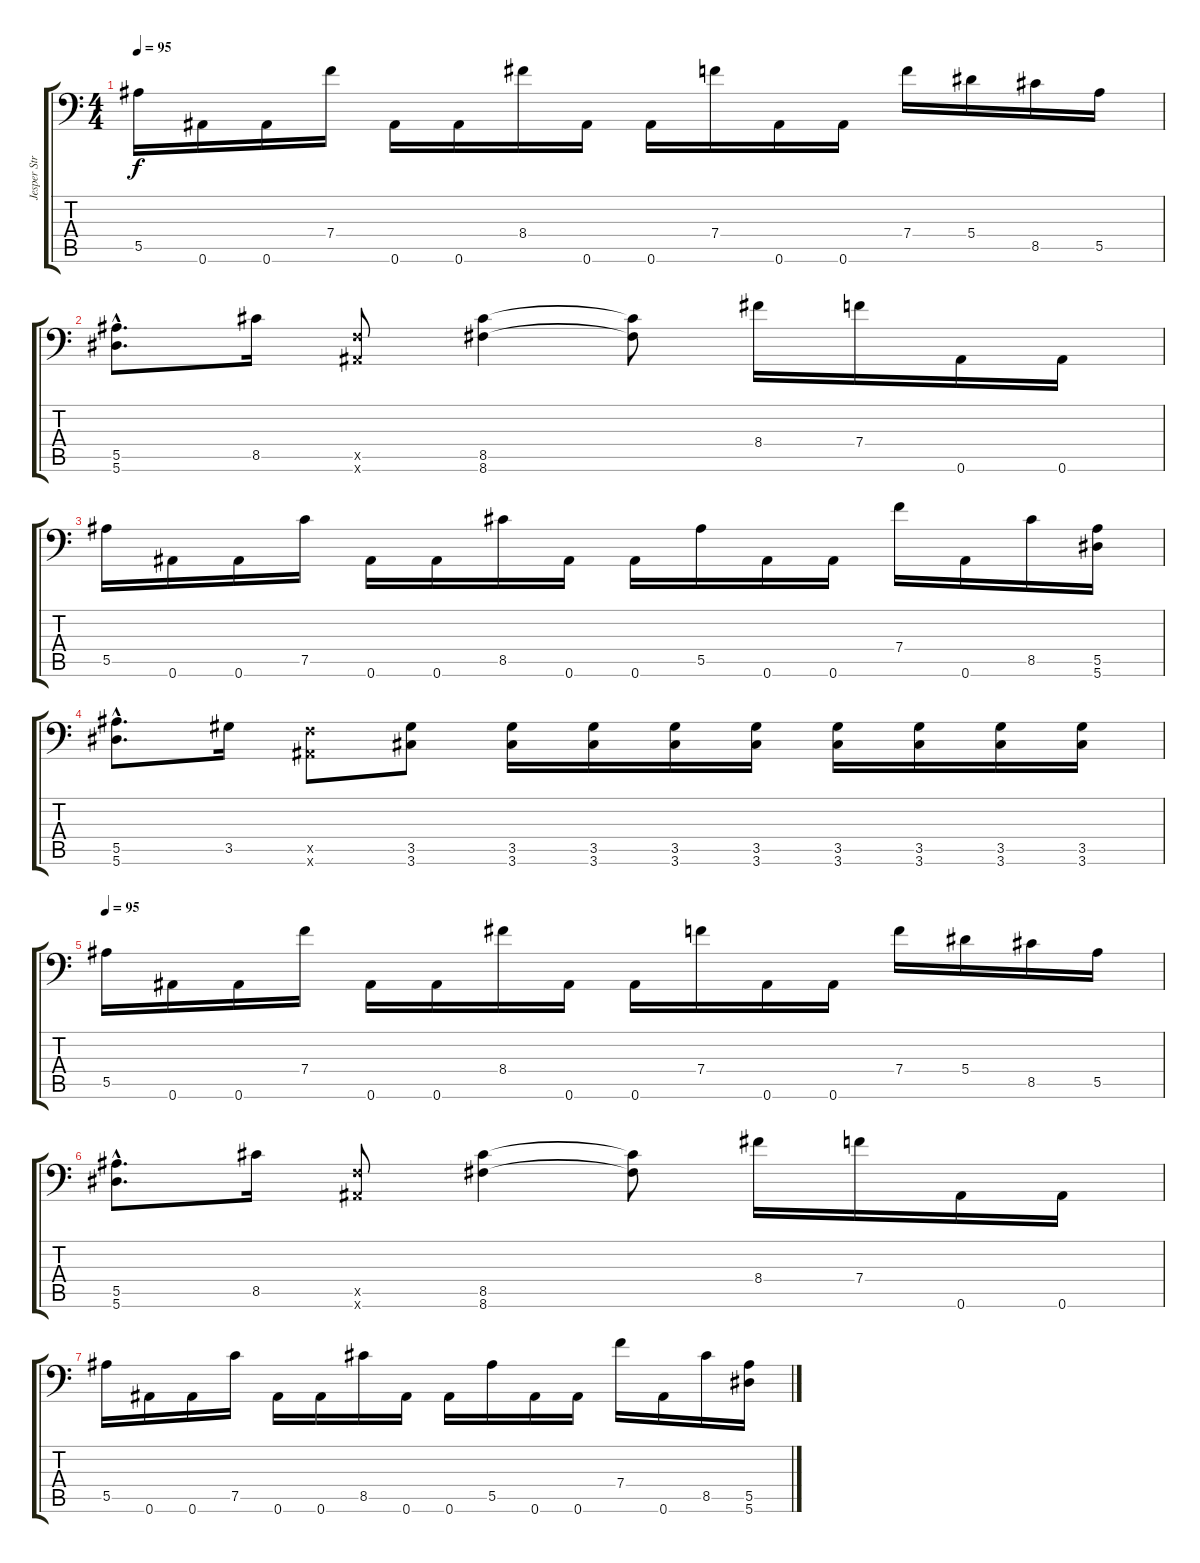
\track ("Jesper Stromblad" "Jesper Str") {instrument overdrivenguitar}
\staff {score tabs}
\tuning (C4 G3 Eb3 Bb2 F2 Bb1) {hide}
\ts (4 4)
\tempo 95
\clef f4
\ks c
5.5.16{dy f} 0.6.16 0.6.16 7.4.16 0.6.16 0.6.16 8.4.16 0.6.16 0.6.16 7.4.16 0.6.16 0.6.16 7.4.16 5.4.16 8.5.16 5.5.16 |
(5.5{hac} 5.6{hac}).8{d} 8.5.16 (0.5{x} 0.6{x}).8 (8.5 8.6).4 (8.5{t} 8.6{t}).8 8.4.16 7.4.16 0.6.16 0.6.16 |
5.5.16 0.6.16 0.6.16 7.5.16 0.6.16 0.6.16 8.5.16 0.6.16 0.6.16 5.5.16 0.6.16 0.6.16 7.4.16 0.6.16 8.5.16 (5.5 5.6).16 |
(5.5{hac} 5.6{hac}).8{d} 3.5.16 (0.5{x} 0.6{x}).8 (3.5 3.6).8 (3.5 3.6).16 (3.5 3.6).16 (3.5 3.6).16 (3.5 3.6).16 (3.5 3.6).16 (3.5 3.6).16 (3.5 3.6).16 (3.5 3.6).16 |
\tempo 95
5.5.16 0.6.16 0.6.16 7.4.16 0.6.16 0.6.16 8.4.16 0.6.16 0.6.16 7.4.16 0.6.16 0.6.16 7.4.16 5.4.16 8.5.16 5.5.16 |
(5.5{hac} 5.6{hac}).8{d} 8.5.16 (0.5{x} 0.6{x}).8 (8.5 8.6).4 (8.5{t} 8.6{t}).8 8.4.16 7.4.16 0.6.16 0.6.16 |
5.5.16 0.6.16 0.6.16 7.5.16 0.6.16 0.6.16 8.5.16 0.6.16 0.6.16 5.5.16 0.6.16 0.6.16 7.4.16 0.6.16 8.5.16 (5.5 5.6).16
